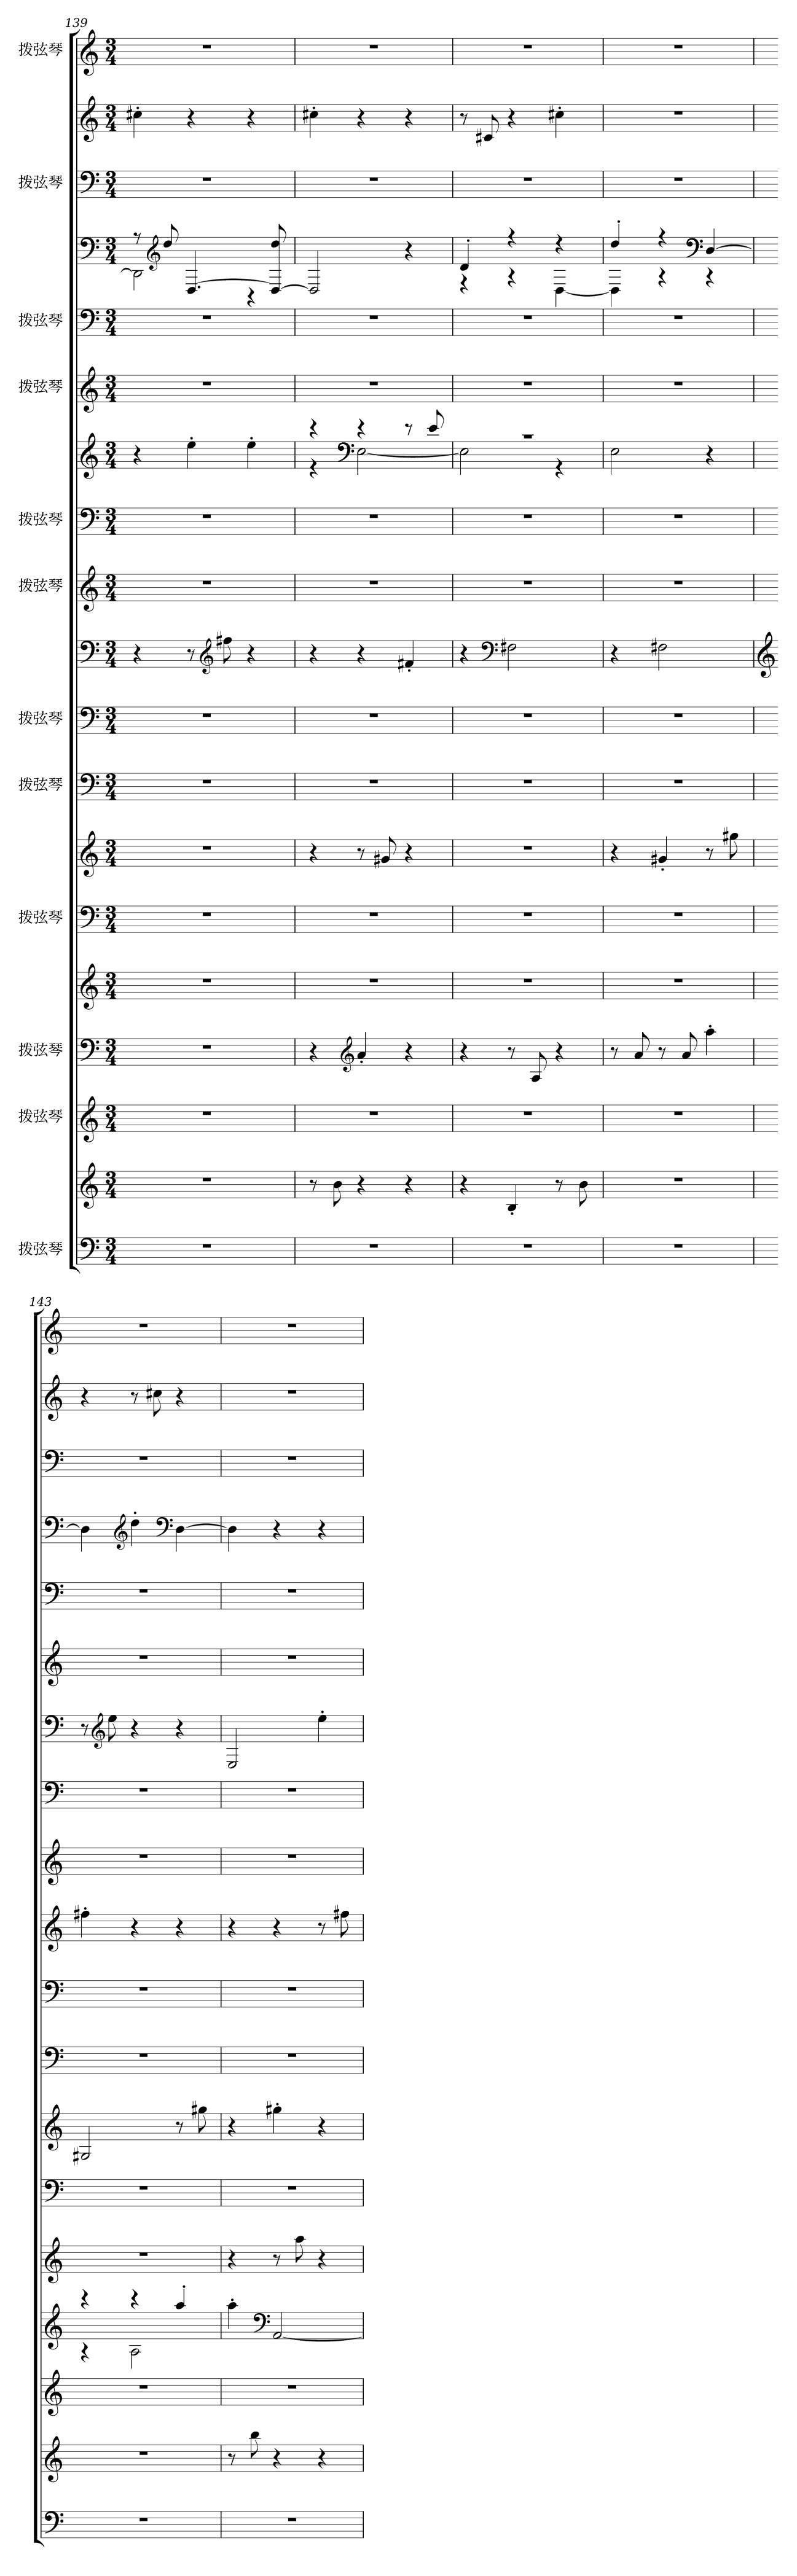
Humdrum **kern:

**kern	**kern	**kern	**kern	**kern	**kern	**kern	**kern	**kern	**kern	**kern	**kern	**kern	**kern	**kern	**kern	**kern	**kern	**kern
*part12	*part12	*part11	*part10	*part10	*part9	*part9	*part8	*part7	*part7	*part6	*part5	*part5	*part4	*part3	*part3	*part2	*part2	*part1
*staff19	*staff18	*staff17	*staff16	*staff15	*staff14	*staff13	*staff12	*staff11	*staff10	*staff9	*staff8	*staff7	*staff6	*staff5	*staff4	*staff3	*staff2	*staff1
*I"拨弦琴	*	*I"拨弦琴	*I"拨弦琴	*	*I"拨弦琴	*	*I"拨弦琴	*I"拨弦琴	*	*I"拨弦琴	*I"拨弦琴	*	*I"拨弦琴	*I"拨弦琴	*	*I"拨弦琴	*	*I"拨弦琴
*clefF4	*clefG2	*clefG2	*clefF4	*clefG2	*clefF4	*clefG2	*clefF4	*clefF4	*clefF4	*clefG2	*clefF4	*clefG2	*clefG2	*clefF4	*clefF4	*clefF4	*clefG2	*clefG2
*k[]	*k[]	*k[]	*k[]	*k[]	*k[]	*k[]	*k[]	*k[]	*k[]	*k[]	*k[]	*k[]	*k[]	*k[]	*k[]	*k[]	*k[]	*k[]
*M3/4	*M3/4	*M3/4	*M3/4	*M3/4	*M3/4	*M3/4	*M3/4	*M3/4	*M3/4	*M3/4	*M3/4	*M3/4	*M3/4	*M3/4	*M3/4	*M3/4	*M3/4	*M3/4
=139	=139	=139	=139	=139	=139	=139	=139	=139	=139	=139	=139	=139	=139	=139	=139	=139	=139	=139
*	*	*	*	*	*	*	*	*	*	*	*	*	*	*	*^	*	*	*
2.r	2.r	2.r	2.r	2.r	2.r	2.r	2.r	2.r	4r	2.r	2.r	4r	2.r	2.r	8r	2DD\]	2.r	4cc#X'\	2.r
*	*	*	*	*	*	*	*	*	*	*	*	*	*	*	*clefG2	*	*	*	*
.	.	.	.	.	.	.	.	.	.	.	.	.	.	.	8dd/	.	.	.	.
.	.	.	.	.	.	.	.	.	8r	.	.	4ee'\	.	.	[4.D/	.	.	4r	.
*	*	*	*	*	*	*	*	*	*clefG2	*	*	*	*	*	*	*	*	*	*
.	.	.	.	.	.	.	.	.	8ff#X\	.	.	.	.	.	.	.	.	.	.
.	.	.	.	.	.	.	.	.	4r	.	.	4ee'\	.	.	.	4r	.	4r	.
.	.	.	.	.	.	.	.	.	.	.	.	.	.	.	8D/_ 8dd/	.	.	.	.
*	*	*	*	*	*	*	*	*	*	*	*	*	*	*	*v	*v	*	*	*
=140	=140	=140	=140	=140	=140	=140	=140	=140	=140	=140	=140	=140	=140	=140	=140	=140	=140	=140
*	*	*	*	*	*	*	*	*	*	*	*	*^	*	*	*	*	*	*
2.r	8r	2.r	4r	2.r	2.r	4r	2.r	2.r	4r	2.r	2.r	4r	4r	2.r	2.r	2D/]	2.r	4cc#X'\	2.r
.	8b\	.	.	.	.	.	.	.	.	.	.	.	.	.	.	.	.	.	.
*	*	*	*clefG2	*	*	*	*	*	*	*	*	*clefF4	*	*	*	*	*	*	*
.	4r	.	4a'/	.	.	8r	.	.	4r	.	.	4r	[2E\	.	.	.	.	4r	.
.	.	.	.	.	.	8g#X/	.	.	.	.	.	.	.	.	.	.	.	.	.
.	4r	.	4r	.	.	4r	.	.	4f#X'/	.	.	8r	.	.	.	4r	.	4r	.
.	.	.	.	.	.	.	.	.	.	.	.	8e/	.	.	.	.	.	.	.
=141	=141	=141	=141	=141	=141	=141	=141	=141	=141	=141	=141	=141	=141	=141	=141	=141	=141	=141	=141
*	*	*	*	*	*	*	*	*	*	*	*	*	*	*	*	*^	*	*	*
2.r	4r	2.r	4r	2.r	2.r	2.r	2.r	2.r	4r	2.r	2.r	2.r	2E\]	2.r	2.r	4d'/	4r	2.r	8r	2.r
.	.	.	.	.	.	.	.	.	.	.	.	.	.	.	.	.	.	.	8c#X/	.
*	*	*	*	*	*	*	*	*	*clefF4	*	*	*	*	*	*	*	*	*	*	*
.	4B'/	.	8r	.	.	.	.	.	2F#X\	.	.	.	.	.	.	4r	4r	.	4r	.
.	.	.	8A/	.	.	.	.	.	.	.	.	.	.	.	.	.	.	.	.	.
.	8r	.	4r	.	.	.	.	.	.	.	.	.	4r	.	.	4r	[4D\	.	4cc#X'\	.
.	8b\	.	.	.	.	.	.	.	.	.	.	.	.	.	.	.	.	.	.	.
*	*	*	*	*	*	*	*	*	*	*	*	*v	*v	*	*	*	*	*	*	*
!!LO:PB:g=z
=142	=142	=142	=142	=142	=142	=142	=142	=142	=142	=142	=142	=142	=142	=142	=142	=142	=142	=142	=142
2.r	2.r	2.r	8r	2.r	2.r	4r	2.r	2.r	4r	2.r	2.r	2E\	2.r	2.r	4dd'/	4D\]	2.r	2.r	2.r
.	.	.	8a/	.	.	.	.	.	.	.	.	.	.	.	.	.	.	.	.
.	.	.	8r	.	.	4g#X'/	.	.	2F#X\	.	.	.	.	.	4r	4r	.	.	.
.	.	.	8a/	.	.	.	.	.	.	.	.	.	.	.	.	.	.	.	.
*	*	*	*	*	*	*	*	*	*	*	*	*	*	*	*clefF4	*	*	*	*
.	.	.	4aa'\	.	.	8r	.	.	.	.	.	4r	.	.	[4D/	4r	.	.	.
.	.	.	.	.	.	8gg#X\	.	.	.	.	.	.	.	.	.	.	.	.	.
*	*	*	*	*	*	*	*	*	*	*	*	*	*	*	*v	*v	*	*	*
=143	=143	=143	=143	=143	=143	=143	=143	=143	=143	=143	=143	=143	=143	=143	=143	=143	=143	=143
*	*	*	*	*	*	*	*	*	*clefG2	*	*	*	*	*	*	*	*	*
*	*	*	*^	*	*	*	*	*	*	*	*	*	*	*	*	*	*	*
2.r	2.r	2.r	4r	4r	2.r	2.r	2G#X/	2.r	2.r	4ff#X'\	2.r	2.r	8r	2.r	2.r	4D\]	2.r	4r	2.r
*	*	*	*	*	*	*	*	*	*	*	*	*	*clefG2	*	*	*	*	*	*
.	.	.	.	.	.	.	.	.	.	.	.	.	8ee\	.	.	.	.	.	.
*	*	*	*	*	*	*	*	*	*	*	*	*	*	*	*	*clefG2	*	*	*
.	.	.	4r	2A\	.	.	.	.	.	4r	.	.	4r	.	.	4dd'\	.	8r	.
.	.	.	.	.	.	.	.	.	.	.	.	.	.	.	.	.	.	8cc#X\	.
*	*	*	*	*	*	*	*	*	*	*	*	*	*	*	*	*clefF4	*	*	*
.	.	.	4aa'/	.	.	.	8r	.	.	4r	.	.	4r	.	.	[4D\	.	4r	.
.	.	.	.	.	.	.	8gg#X\	.	.	.	.	.	.	.	.	.	.	.	.
*	*	*	*v	*v	*	*	*	*	*	*	*	*	*	*	*	*	*	*	*
=144	=144	=144	=144	=144	=144	=144	=144	=144	=144	=144	=144	=144	=144	=144	=144	=144	=144	=144
2.r	8r	2.r	4aa'\	4r	2.r	4r	2.r	2.r	4r	2.r	2.r	2E/	2.r	2.r	4D\]	2.r	2.r	2.r
.	8bb\	.	.	.	.	.	.	.	.	.	.	.	.	.	.	.	.	.
*	*	*	*clefF4	*	*	*	*	*	*	*	*	*	*	*	*	*	*	*
.	4r	.	[2AA/	8r	.	4gg#X'\	.	.	4r	.	.	.	.	.	4r	.	.	.
.	.	.	.	8aa\	.	.	.	.	.	.	.	.	.	.	.	.	.	.
.	4r	.	.	4r	.	4r	.	.	8r	.	.	4ee'\	.	.	4r	.	.	.
.	.	.	.	.	.	.	.	.	8ff#X\	.	.	.	.	.	.	.	.	.
=	=	=	=	=	=	=	=	=	=	=	=	=	=	=	=	=	=	=
*-	*-	*-	*-	*-	*-	*-	*-	*-	*-	*-	*-	*-	*-	*-	*-	*-	*-	*-
